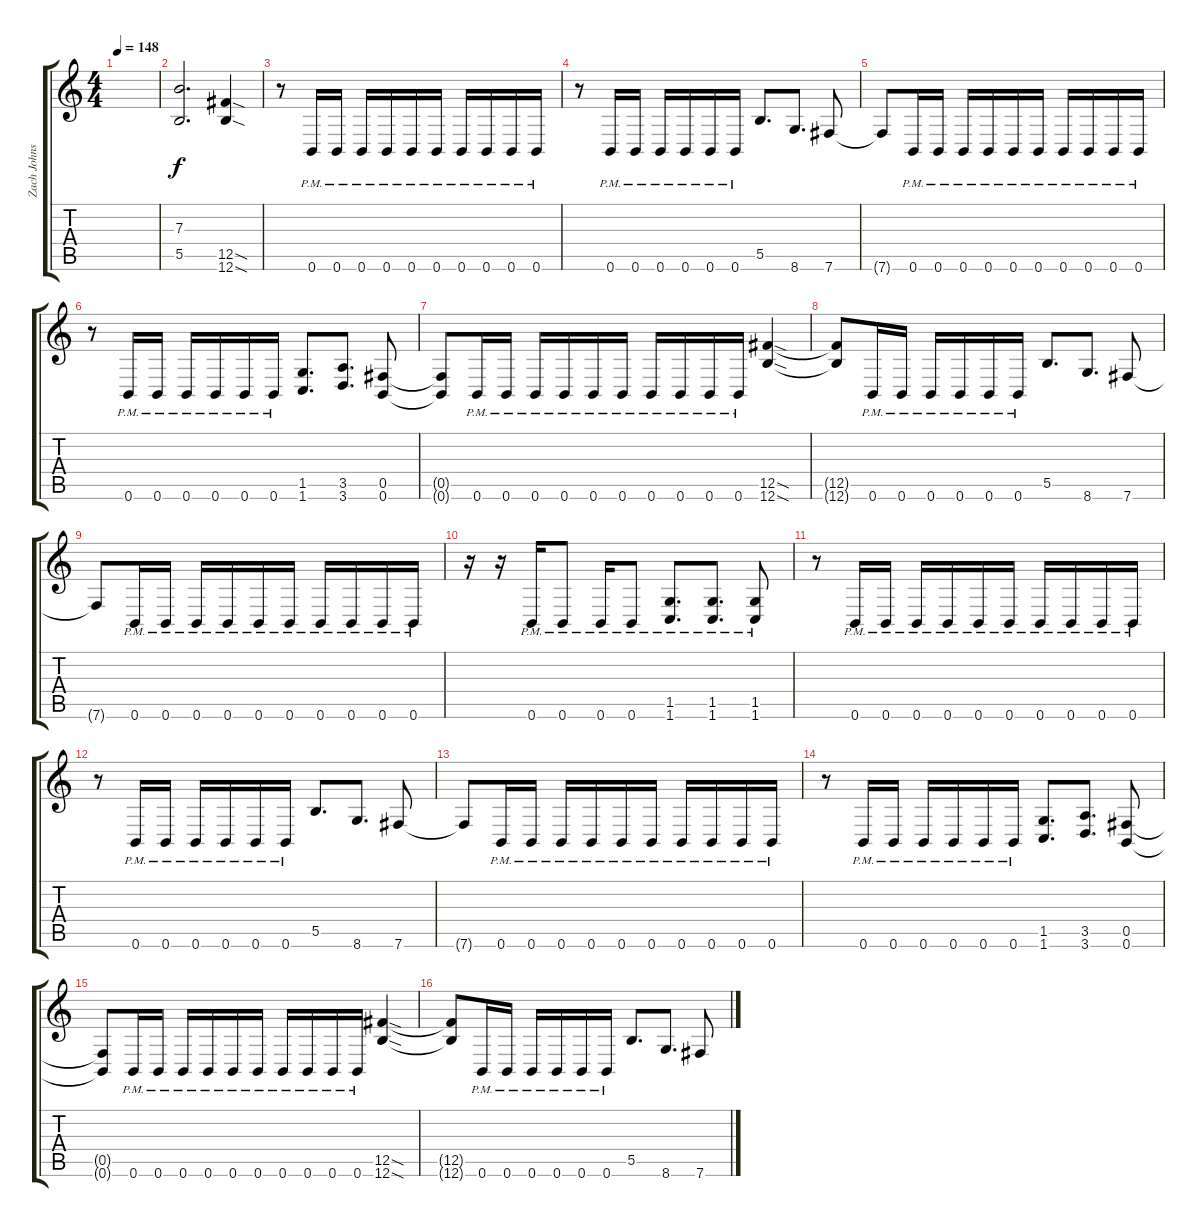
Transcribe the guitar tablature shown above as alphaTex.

\track ("Zach Johnson" "Zach Johns") {instrument distortionguitar}
\staff {score tabs}
\tuning (Db4 Ab3 E3 B2 Gb2 B1) {hide}
\ts (4 4)
\tempo 148
\clef g2
\ks c
|
(7.3 5.5).2{d} (12.5{sod} 12.6{sod}).4 |
r.8 0.6{pm}.16 0.6{pm}.16 0.6{pm}.16 0.6{pm}.16 0.6{pm}.16 0.6{pm}.16 0.6{pm}.16 0.6{pm}.16 0.6{pm}.16 0.6{pm}.16 |
r.8 0.6{pm}.16 0.6{pm}.16 0.6{pm}.16 0.6{pm}.16 0.6{pm}.16 0.6{pm}.16 5.5.8{d} 8.6.8{d} 7.6.8 |
7.6{t}.8 0.6{pm}.16 0.6{pm}.16 0.6{pm}.16 0.6{pm}.16 0.6{pm}.16 0.6{pm}.16 0.6{pm}.16 0.6{pm}.16 0.6{pm}.16 0.6{pm}.16 |
r.8 0.6{pm}.16 0.6{pm}.16 0.6{pm}.16 0.6{pm}.16 0.6{pm}.16 0.6{pm}.16 (1.5 1.6).8{d} (3.5 3.6).8{d} (0.5 0.6).8 |
(0.5{t} 0.6{t}).8 0.6{pm}.16 0.6{pm}.16 0.6{pm}.16 0.6{pm}.16 0.6{pm}.16 0.6{pm}.16 0.6{pm}.16 0.6{pm}.16 0.6{pm}.16 0.6{pm}.16 (12.5{sod} 12.6{sod}).4 |
(12.5{t} 12.6{t}).8 0.6{pm}.16 0.6{pm}.16 0.6{pm}.16 0.6{pm}.16 0.6{pm}.16 0.6{pm}.16 5.5.8{d} 8.6.8{d} 7.6.8 |
7.6{t}.8 0.6{pm}.16 0.6{pm}.16 0.6{pm}.16 0.6{pm}.16 0.6{pm}.16 0.6{pm}.16 0.6{pm}.16 0.6{pm}.16 0.6{pm}.16 0.6{pm}.16 |
r.16 r.16 0.6{pm}.16 0.6{pm}.8 0.6{pm}.16 0.6{pm}.8 (1.5{pm} 1.6{pm}).8{d} (1.5{pm} 1.6{pm}).8{d} (1.5{pm} 1.6{pm}).8 |
r.8 0.6{pm}.16 0.6{pm}.16 0.6{pm}.16 0.6{pm}.16 0.6{pm}.16 0.6{pm}.16 0.6{pm}.16 0.6{pm}.16 0.6{pm}.16 0.6{pm}.16 |
r.8 0.6{pm}.16 0.6{pm}.16 0.6{pm}.16 0.6{pm}.16 0.6{pm}.16 0.6{pm}.16 5.5.8{d} 8.6.8{d} 7.6.8 |
7.6{t}.8 0.6{pm}.16 0.6{pm}.16 0.6{pm}.16 0.6{pm}.16 0.6{pm}.16 0.6{pm}.16 0.6{pm}.16 0.6{pm}.16 0.6{pm}.16 0.6{pm}.16 |
r.8 0.6{pm}.16 0.6{pm}.16 0.6{pm}.16 0.6{pm}.16 0.6{pm}.16 0.6{pm}.16 (1.5 1.6).8{d} (3.5 3.6).8{d} (0.5 0.6).8 |
(0.5{t} 0.6{t}).8 0.6{pm}.16 0.6{pm}.16 0.6{pm}.16 0.6{pm}.16 0.6{pm}.16 0.6{pm}.16 0.6{pm}.16 0.6{pm}.16 0.6{pm}.16 0.6{pm}.16 (12.5{sod} 12.6{sod}).4 |
(12.5{t} 12.6{t}).8 0.6{pm}.16 0.6{pm}.16 0.6{pm}.16 0.6{pm}.16 0.6{pm}.16 0.6{pm}.16 5.5.8{d} 8.6.8{d} 7.6.8
